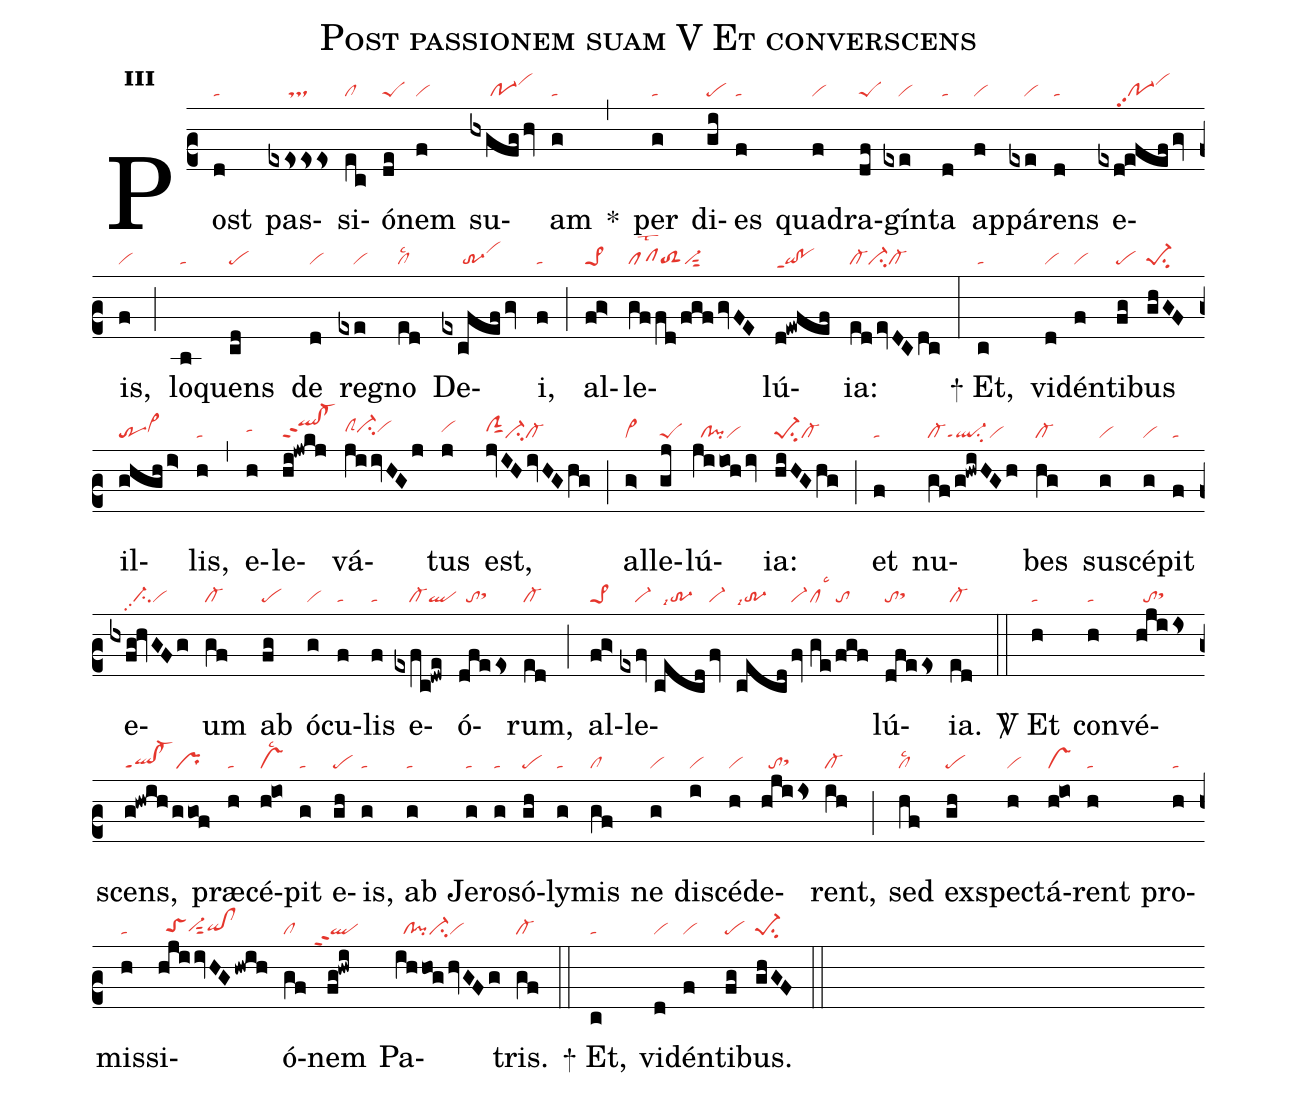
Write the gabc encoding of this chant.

name:Post passionem suam V Et converscens;
office-part:re;
mode:3;
nabc-lines:1;
%%
initial-style: 1;
name:Post passionem suam;
mode: 3;
office-part: Responsorium;
annotation: Resp.;
annotation: iii;
nabc-lines:1;
%%
(c2) Post(d|ta) pas(exesss|/////ts)si(ec|cl)ó(de|peS)nem(f|vi) su(hxgfg/hv|/////po-1vihj)am(g|ta) <sp>*</sp>(,) per(g|ta) di(gi|pe)es(f|ta) qua(f|vi)dra(df|peS)gín(exe|////vi)ta(d|ta) ap(f|vi)pá(exe|////vi)rens(d|ta) e(exd!efef/gv|/////po-1pp2vihj)is,(f|vi) (;) lo(b|ta)quens(cd|pe) de(d|vi) re(exe|////vi)gno(ed|cllsc2) De(excfef/gv|/////tr-3vihj)i,(f|ta) (;) al(fg>|pe>1)le(gf/fd/fgf/gvFE|pflst2toS2vi-sut2)lú(d@ewfef|qi!poppt1)ia:(ed/evDCdc|cl-ci-cl-) (:)

<sp>+</sp> Et,(c|ta) vi(d|vi)dén(f|vi)ti(fg|pe)bus(ghGF|pe-1su2) il(ghgh/i>|trvi>hh)lis,(h|ta) (,) e(h|tahh)le(hi!jwkj|qlhj!cl-hjppt2)vá(ji/ivHGj|clShhci-hhvihh)tus(j|vihh) est,(jvIHivHGhg|clShhsut1ci-cl-) (;) al(g>|vi>)le(gj|peS)lú(jiioh/iv|//cl!pivi)ia:(hiHGhg|pe-1su2cl-) (;) et(f|ta) nu(gf/g!hwiHGh|cl-ql-ppt1su2vi)bes(hg|cl-) su(g|vi)scé(g|vi)pit(f|ta) e(hxfg@hvGFg|//////ci-pp2vi)um(gf|cl-) ab(fg|pe) ó(g|vi)cu(f|ta)lis(f|ta) e(exfc@dwe|////cl-ql)ó(dfees|//tosthh)rum,(ed|cl-) (;) al(fg>|pe>1)le(exfv//|////vi-|cecd|//tr-3lsi7|fv//|vi-|//cecd|tr-3lsi7|fv|vi-|//ge/fgf|cllsc3/to)lú(dfees|tosthh){ia}.(ed|cl-) (::)

<sp>V/</sp> Et(h|ta) con(h|ta)vé(hjiis|//tosthh)scens,(g@hwih/ggof|ql!cl-ppt1pr) præ(h|ta)cé(h@io|vslsc2)pit(g|ta) e(gh|pe)is,(g|ta) ab(g|ta) Je(g|ta)ro(g|ta)só(gh|pe)ly(g|ta)mis(gf|cl) ne(g|vi) di(i|vi)scé(h|vi)de(hjiis|//tosthh)rent,(ih|cl-) (;) sed(hf|cllsc2) ex(gh|pe)spe(h|vi)ctá(h@io|vs)rent(h|ta) pro(h|ta)mis(h|ta)si(hji/ivHG/hwih|//toShgvi-hgsut2qihg!clhg)ó(gf|cl)nem(fg@hwi|```qlppt2) Pa(ihhog/hvGFg|//cl!pici-vi)tris.(gf|cl-) (::)

<sp>+</sp> Et,(c|ta) vi(d|vi)dén(f|vi)ti(fg|pe)bus.(ghGF|pe-1su2) (::)
